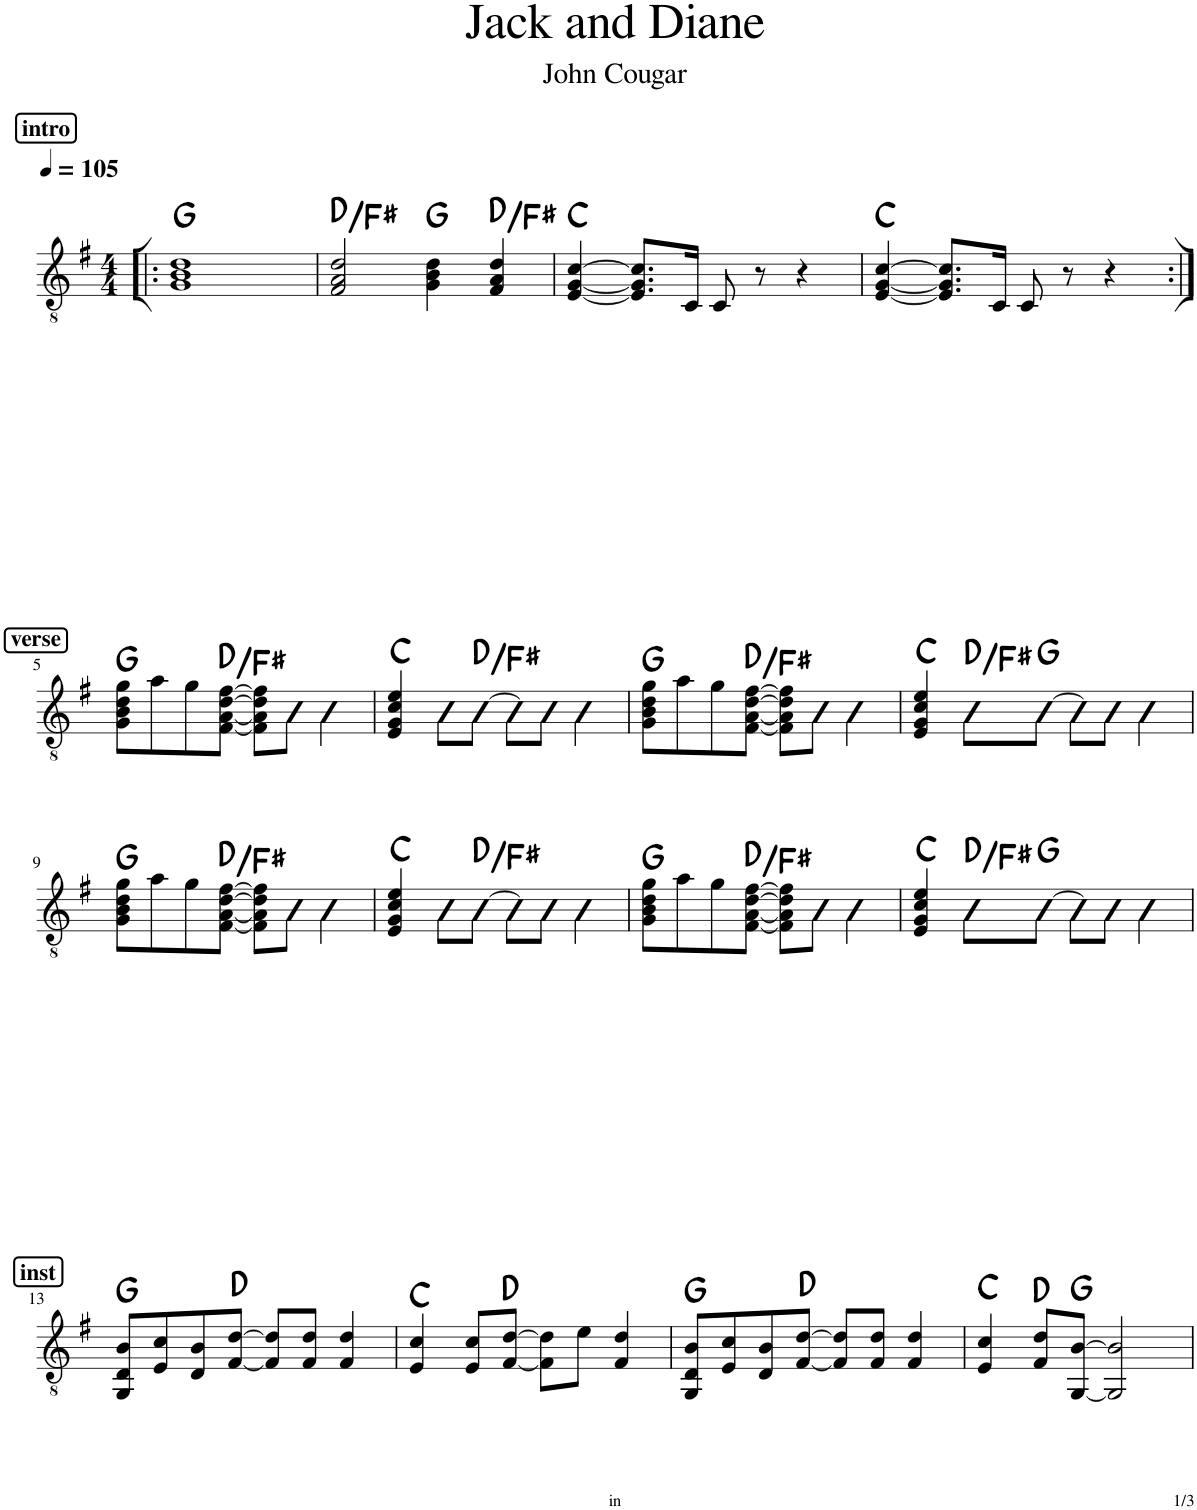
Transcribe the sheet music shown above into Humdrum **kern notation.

**kern	**harte
*part1	*part1
*staff1	*
*I"Classical Guitar	*
*I'Guit.	*
*clefGv2	*
*k[f#]	*
*M4/4	*
*MM105	*
!!LO:REH:place=s1:a:B:cj:fs=11:t=intro
=1!|:	=1!|:
1G 1B 1d	G:maj
=2	=2
2F#/ 2A/ 2d/	D:maj/3
4G\ 4B\ 4d\	G:maj
4F#/ 4A/ 4d/	D:maj/3
=3	=3
[4E/ [4G/ [4c/	C:maj
8.E/] 8.G/] 8.c/]L	.
16C/Jk	.
8C/	.
8r	.
4r	.
=4	=4
[4E/ [4G/ [4c/	C:maj
8.E/] 8.G/] 8.c/]L	.
16C/Jk	.
8C/	.
8r	.
4r	.
!!LO:LB:g=z
!!LO:REH:place=s1:a:B:cj:fs=11:t=verse
=5:|!	=5:|!
8G\ 8B\ 8d\ 8g\L	G:maj
8a\	.
8g\	.
[8F#\ [8A\ [8d\ [8f#\J	D:maj/3
8F#\] 8A\] 8d\] 8f#\]L	.
8F#\J	.
4F#\	.
=6	=6
4E/ 4G/ 4c/ 4e/	C:maj
8E\L	.
[8F#\J	D:maj/3
8F#\L]	.
8F#\J	.
4F#\	.
=7	=7
8G\ 8B\ 8d\ 8g\L	G:maj
8a\	.
8g\	.
[8F#\ [8A\ [8d\ [8f#\J	D:maj/3
8F#\] 8A\] 8d\] 8f#\]L	.
8F#\J	.
4F#\	.
=8	=8
4E/ 4G/ 4c/ 4e/	C:maj
8E\L	D:maj/3
[8F#\J	G:maj
8F#\L]	.
8F#\J	.
4F#\	.
!!LO:LB:g=z
=9	=9
8G\ 8B\ 8d\ 8g\L	G:maj
8a\	.
8g\	.
[8F#\ [8A\ [8d\ [8f#\J	D:maj/3
8F#\] 8A\] 8d\] 8f#\]L	.
8F#\J	.
4F#\	.
=10	=10
4E/ 4G/ 4c/ 4e/	C:maj
8E\L	.
[8F#\J	D:maj/3
8F#\L]	.
8F#\J	.
4F#\	.
=11	=11
8G\ 8B\ 8d\ 8g\L	G:maj
8a\	.
8g\	.
[8F#\ [8A\ [8d\ [8f#\J	D:maj/3
8F#\] 8A\] 8d\] 8f#\]L	.
8F#\J	.
4F#\	.
=12	=12
4E/ 4G/ 4c/ 4e/	C:maj
8E\L	D:maj/3
[8F#\J	G:maj
8F#\L]	.
8F#\J	.
4F#\	.
!!LO:LB:g=z
!!LO:REH:place=s1:a:B:cj:fs=11:t=inst
=13	=13
8GG/ 8D/ 8B/L	G:maj
8E/ 8c/	.
8D/ 8B/	.
[8F#/ [8d/J	D:maj
8F#/] 8d/]L	.
8F#/ 8d/J	.
4F#/ 4d/	.
=14	=14
4E/ 4c/	C:maj
8E/ 8c/L	.
[8F#/ [8d/J	D:maj
8F#\] 8d\]L	.
8e\J	.
4F#/ 4d/	.
=15	=15
8GG/ 8D/ 8B/L	G:maj
8E/ 8c/	.
8D/ 8B/	.
[8F#/ [8d/J	D:maj
8F#/] 8d/]L	.
8F#/ 8d/J	.
4F#/ 4d/	.
=16	=16
4E/ 4c/	C:maj
8F#/ 8d/L	D:maj
[8GG/ [8B/J	G:maj
2GG/] 2B/]	.
=	=
*-	*-
